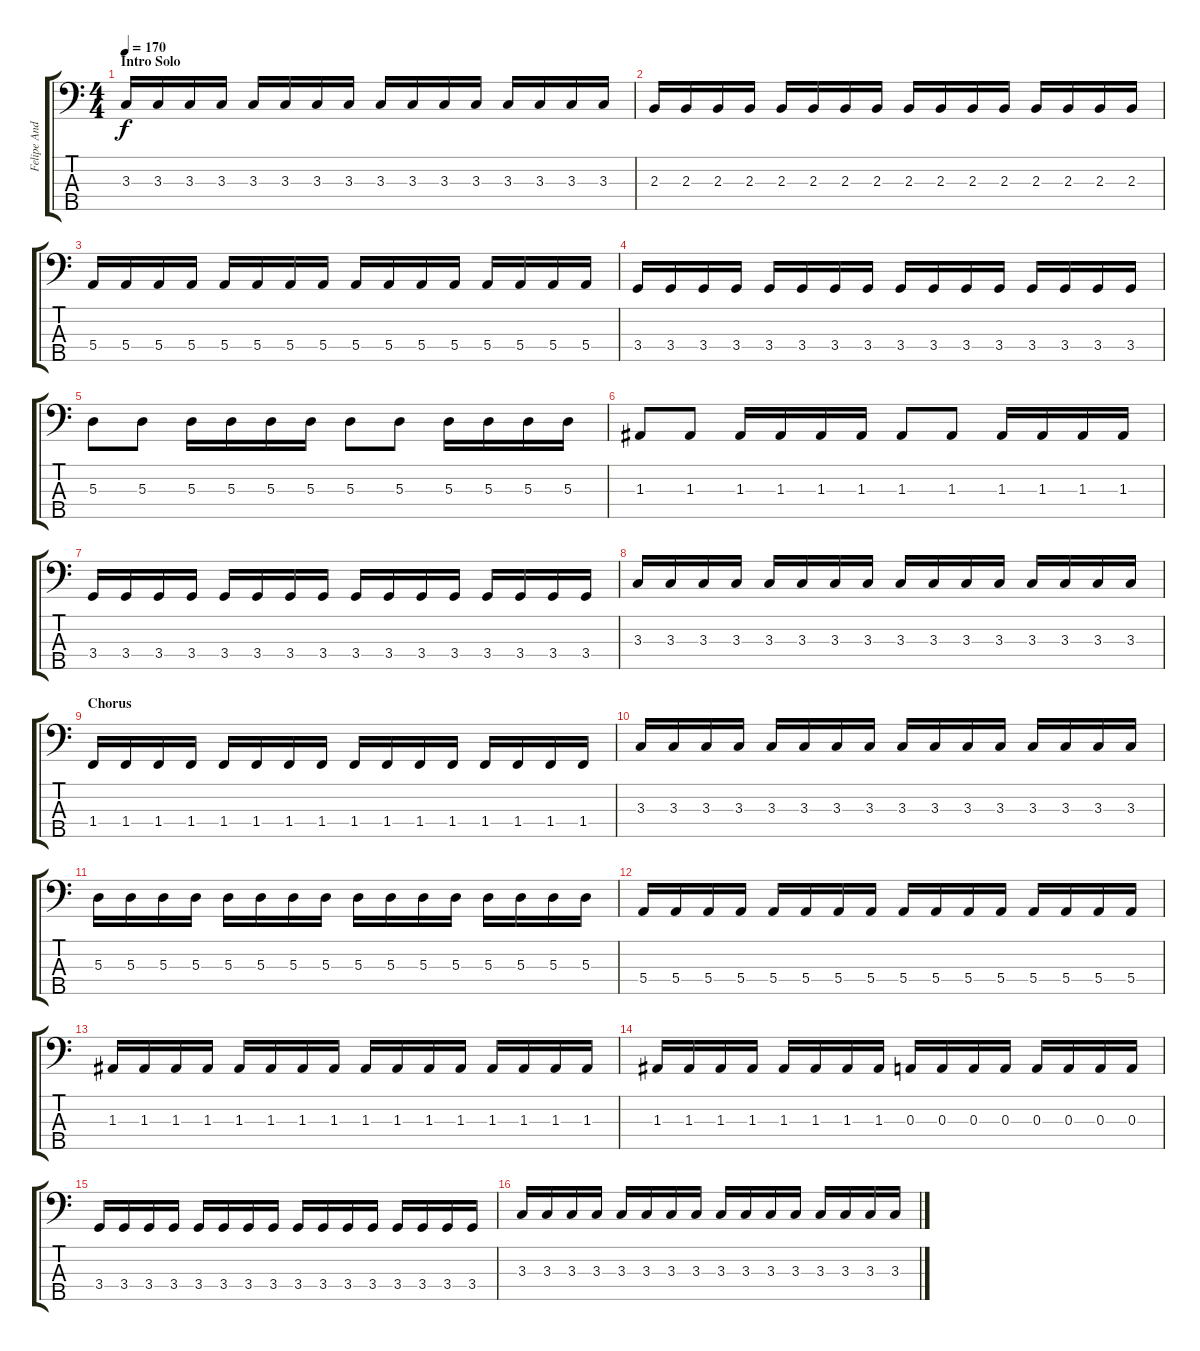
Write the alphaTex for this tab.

\track ("Felipe Andreoli" "Felipe And") {instrument electricbassfinger}
\staff {score tabs}
\tuning (G2 D2 A1 E1 B0) {hide}
\ts (4 4)
\section ("" "Intro Solo")
\tempo 170
\clef f4
\ks c
3.3.16{dy f} 3.3.16 3.3.16 3.3.16 3.3.16 3.3.16 3.3.16 3.3.16 3.3.16 3.3.16 3.3.16 3.3.16 3.3.16 3.3.16 3.3.16 3.3.16 |
2.3.16 2.3.16 2.3.16 2.3.16 2.3.16 2.3.16 2.3.16 2.3.16 2.3.16 2.3.16 2.3.16 2.3.16 2.3.16 2.3.16 2.3.16 2.3.16 |
5.4.16 5.4.16 5.4.16 5.4.16 5.4.16 5.4.16 5.4.16 5.4.16 5.4.16 5.4.16 5.4.16 5.4.16 5.4.16 5.4.16 5.4.16 5.4.16 |
3.4.16 3.4.16 3.4.16 3.4.16 3.4.16 3.4.16 3.4.16 3.4.16 3.4.16 3.4.16 3.4.16 3.4.16 3.4.16 3.4.16 3.4.16 3.4.16 |
5.3.8 5.3.8 5.3.16 5.3.16 5.3.16 5.3.16 5.3.8 5.3.8 5.3.16 5.3.16 5.3.16 5.3.16 |
1.3.8 1.3.8 1.3.16 1.3.16 1.3.16 1.3.16 1.3.8 1.3.8 1.3.16 1.3.16 1.3.16 1.3.16 |
3.4.16 3.4.16 3.4.16 3.4.16 3.4.16 3.4.16 3.4.16 3.4.16 3.4.16 3.4.16 3.4.16 3.4.16 3.4.16 3.4.16 3.4.16 3.4.16 |
3.3.16 3.3.16 3.3.16 3.3.16 3.3.16 3.3.16 3.3.16 3.3.16 3.3.16 3.3.16 3.3.16 3.3.16 3.3.16 3.3.16 3.3.16 3.3.16 |
\section ("" "Chorus")
1.4.16 1.4.16 1.4.16 1.4.16 1.4.16 1.4.16 1.4.16 1.4.16 1.4.16 1.4.16 1.4.16 1.4.16 1.4.16 1.4.16 1.4.16 1.4.16 |
3.3.16 3.3.16 3.3.16 3.3.16 3.3.16 3.3.16 3.3.16 3.3.16 3.3.16 3.3.16 3.3.16 3.3.16 3.3.16 3.3.16 3.3.16 3.3.16 |
5.3.16 5.3.16 5.3.16 5.3.16 5.3.16 5.3.16 5.3.16 5.3.16 5.3.16 5.3.16 5.3.16 5.3.16 5.3.16 5.3.16 5.3.16 5.3.16 |
5.4.16 5.4.16 5.4.16 5.4.16 5.4.16 5.4.16 5.4.16 5.4.16 5.4.16 5.4.16 5.4.16 5.4.16 5.4.16 5.4.16 5.4.16 5.4.16 |
1.3.16 1.3.16 1.3.16 1.3.16 1.3.16 1.3.16 1.3.16 1.3.16 1.3.16 1.3.16 1.3.16 1.3.16 1.3.16 1.3.16 1.3.16 1.3.16 |
1.3.16 1.3.16 1.3.16 1.3.16 1.3.16 1.3.16 1.3.16 1.3.16 0.3.16 0.3.16 0.3.16 0.3.16 0.3.16 0.3.16 0.3.16 0.3.16 |
3.4.16 3.4.16 3.4.16 3.4.16 3.4.16 3.4.16 3.4.16 3.4.16 3.4.16 3.4.16 3.4.16 3.4.16 3.4.16 3.4.16 3.4.16 3.4.16 |
3.3.16 3.3.16 3.3.16 3.3.16 3.3.16 3.3.16 3.3.16 3.3.16 3.3.16 3.3.16 3.3.16 3.3.16 3.3.16 3.3.16 3.3.16 3.3.16
